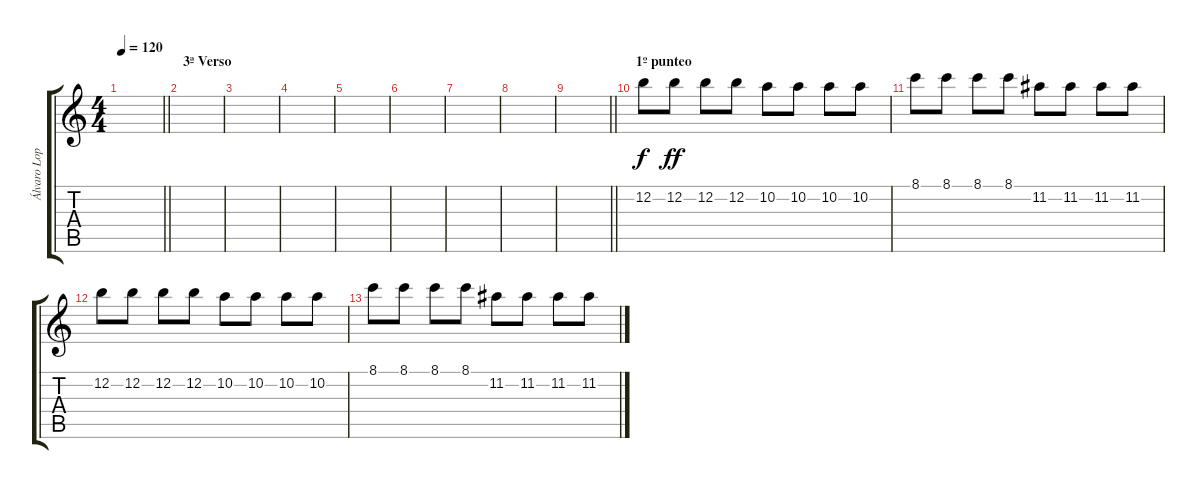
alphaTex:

\track ("Álvaro Lopez" "Álvaro Lop") {instrument acousticguitarsteel}
\staff {score tabs}
\tuning (E4 B3 G3 D3 A2 E2) {hide}
\ts (4 4)
\tempo 120
\clef g2
\barLineRight lightlight
\ks c
|
\section ("" "3ª Verso")
|
|
|
|
|
|
|
\barLineRight lightlight
|
\section ("" "1º punteo")
12.2.8 12.2.8{dy ff} 12.2.8 12.2.8 10.2.8 10.2.8 10.2.8 10.2.8 |
8.1.8 8.1.8 8.1.8 8.1.8 11.2.8 11.2.8 11.2.8 11.2.8 |
12.2.8 12.2.8 12.2.8 12.2.8 10.2.8 10.2.8 10.2.8 10.2.8 |
8.1.8 8.1.8 8.1.8 8.1.8 11.2.8 11.2.8 11.2.8 11.2.8
